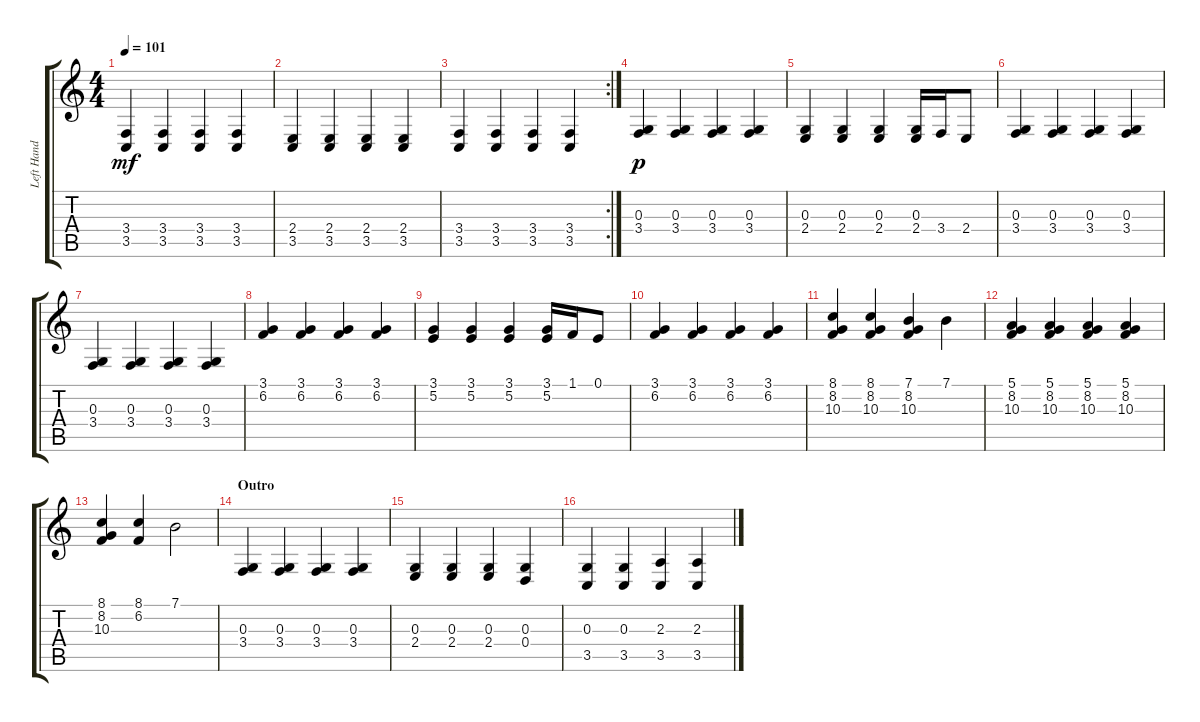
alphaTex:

\track ("Left Hand" "Left Hand") {instrument acousticgrandpiano}
\staff {score tabs}
\tuning (E4 B3 G3 D3 A2 E2) {hide}
\ts (4 4)
\tempo 101
\clef g2
\ks c
(3.4 3.5).4{dy mf} (3.4 3.5).4 (3.4 3.5).4 (3.4 3.5).4 |
(2.4 3.5).4 (2.4 3.5).4 (2.4 3.5).4 (2.4 3.5).4 |
\rc 2
(3.4 3.5).4 (3.4 3.5).4 (3.4 3.5).4 (3.4 3.5).4 |
(0.3 3.4).4{dy p} (0.3 3.4).4 (0.3 3.4).4 (0.3 3.4).4 |
(0.3 2.4).4 (0.3 2.4).4 (0.3 2.4).4 (0.3 2.4).16 3.4.16 2.4.8 |
(0.3 3.4).4 (0.3 3.4).4 (0.3 3.4).4 (0.3 3.4).4 |
(0.3 3.4).4 (0.3 3.4).4 (0.3 3.4).4 (0.3 3.4).4 |
(3.1 6.2).4 (3.1 6.2).4 (3.1 6.2).4 (3.1 6.2).4 |
(3.1 5.2).4 (3.1 5.2).4 (3.1 5.2).4 (3.1 5.2).16 1.1.16 0.1.8 |
(3.1 6.2).4 (3.1 6.2).4 (3.1 6.2).4 (3.1 6.2).4 |
(8.1 8.2 10.3).4 (8.1 8.2 10.3).4 (7.1 8.2 10.3).4 7.1.4 |
(5.1 8.2 10.3).4 (5.1 8.2 10.3).4 (5.1 8.2 10.3).4 (5.1 8.2 10.3).4 |
(8.1 8.2 10.3).4 (8.1 6.2).4 7.1.2 |
\section ("" "Outro")
(0.3 3.4).4 (0.3 3.4).4 (0.3 3.4).4 (0.3 3.4).4 |
(0.3 2.4).4 (0.3 2.4).4 (0.3 2.4).4 (0.3 0.4).4 |
(0.3 3.5).4 (0.3 3.5).4 (2.3 3.5).4 (2.3 3.5).4
